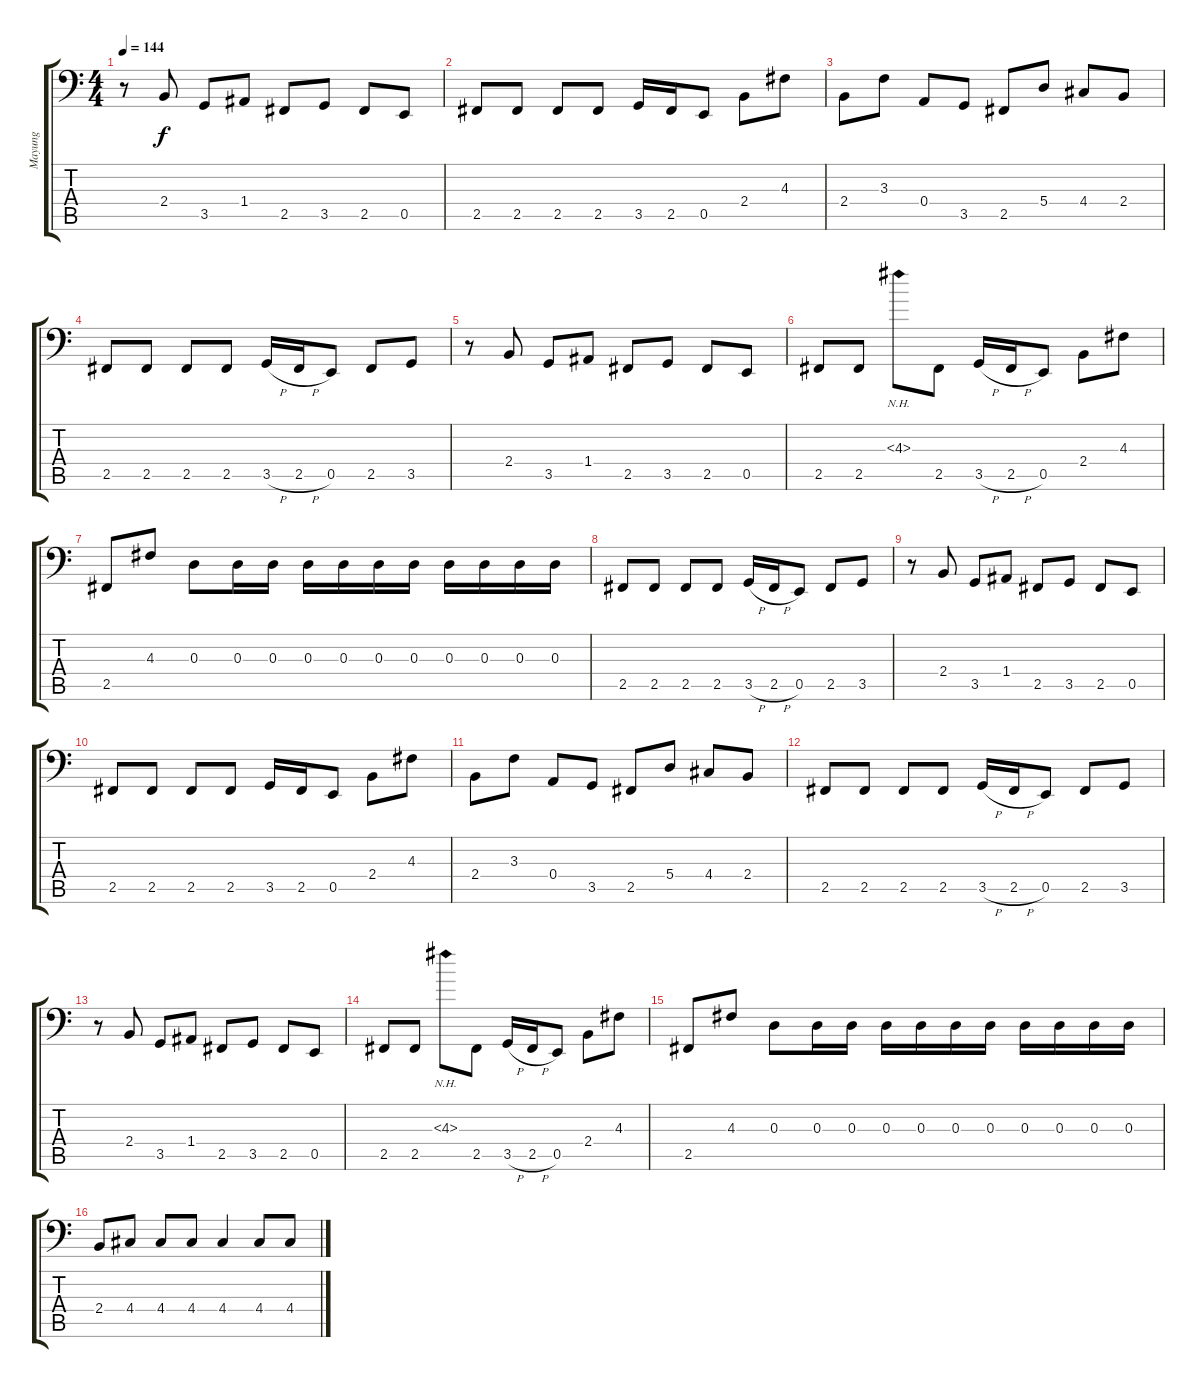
\track ("Mayung" "Mayung") {instrument electricbassfinger}
\staff {score tabs}
\tuning (C3 G2 D2 A1 E1 B0) {hide}
\ts (4 4)
\tempo 144
\clef f4
\ks c
r.8{dy f} 2.4.8 3.5.8 1.4.8 2.5.8 3.5.8 2.5.8 0.5.8 |
2.5.8 2.5.8 2.5.8 2.5.8 3.5.16 2.5.16 0.5.8 2.4.8 4.3.8 |
2.4.8 3.3.8 0.4.8 3.5.8 2.5.8 5.4.8 4.4.8 2.4.8 |
2.5.8 2.5.8 2.5.8 2.5.8 3.5{h}.16 2.5{h}.16 0.5.8 2.5.8 3.5.8 |
r.8 2.4.8 3.5.8 1.4.8 2.5.8 3.5.8 2.5.8 0.5.8 |
2.5.8 2.5.8 4.3{nh}.8 2.5.8 3.5{h}.16 2.5{h}.16 0.5.8 2.4.8 4.3.8 |
2.5.8 4.3.8 0.3.8 0.3.16 0.3.16 0.3.16 0.3.16 0.3.16 0.3.16 0.3.16 0.3.16 0.3.16 0.3.16 |
2.5.8 2.5.8 2.5.8 2.5.8 3.5{h}.16 2.5{h}.16 0.5.8 2.5.8 3.5.8 |
r.8 2.4.8 3.5.8 1.4.8 2.5.8 3.5.8 2.5.8 0.5.8 |
2.5.8 2.5.8 2.5.8 2.5.8 3.5.16 2.5.16 0.5.8 2.4.8 4.3.8 |
2.4.8 3.3.8 0.4.8 3.5.8 2.5.8 5.4.8 4.4.8 2.4.8 |
2.5.8 2.5.8 2.5.8 2.5.8 3.5{h}.16 2.5{h}.16 0.5.8 2.5.8 3.5.8 |
r.8 2.4.8 3.5.8 1.4.8 2.5.8 3.5.8 2.5.8 0.5.8 |
2.5.8 2.5.8 4.3{nh}.8 2.5.8 3.5{h}.16 2.5{h}.16 0.5.8 2.4.8 4.3.8 |
2.5.8 4.3.8 0.3.8 0.3.16 0.3.16 0.3.16 0.3.16 0.3.16 0.3.16 0.3.16 0.3.16 0.3.16 0.3.16 |
2.4.8 4.4.8 4.4.8 4.4.8 4.4.4 4.4.8 4.4.8
